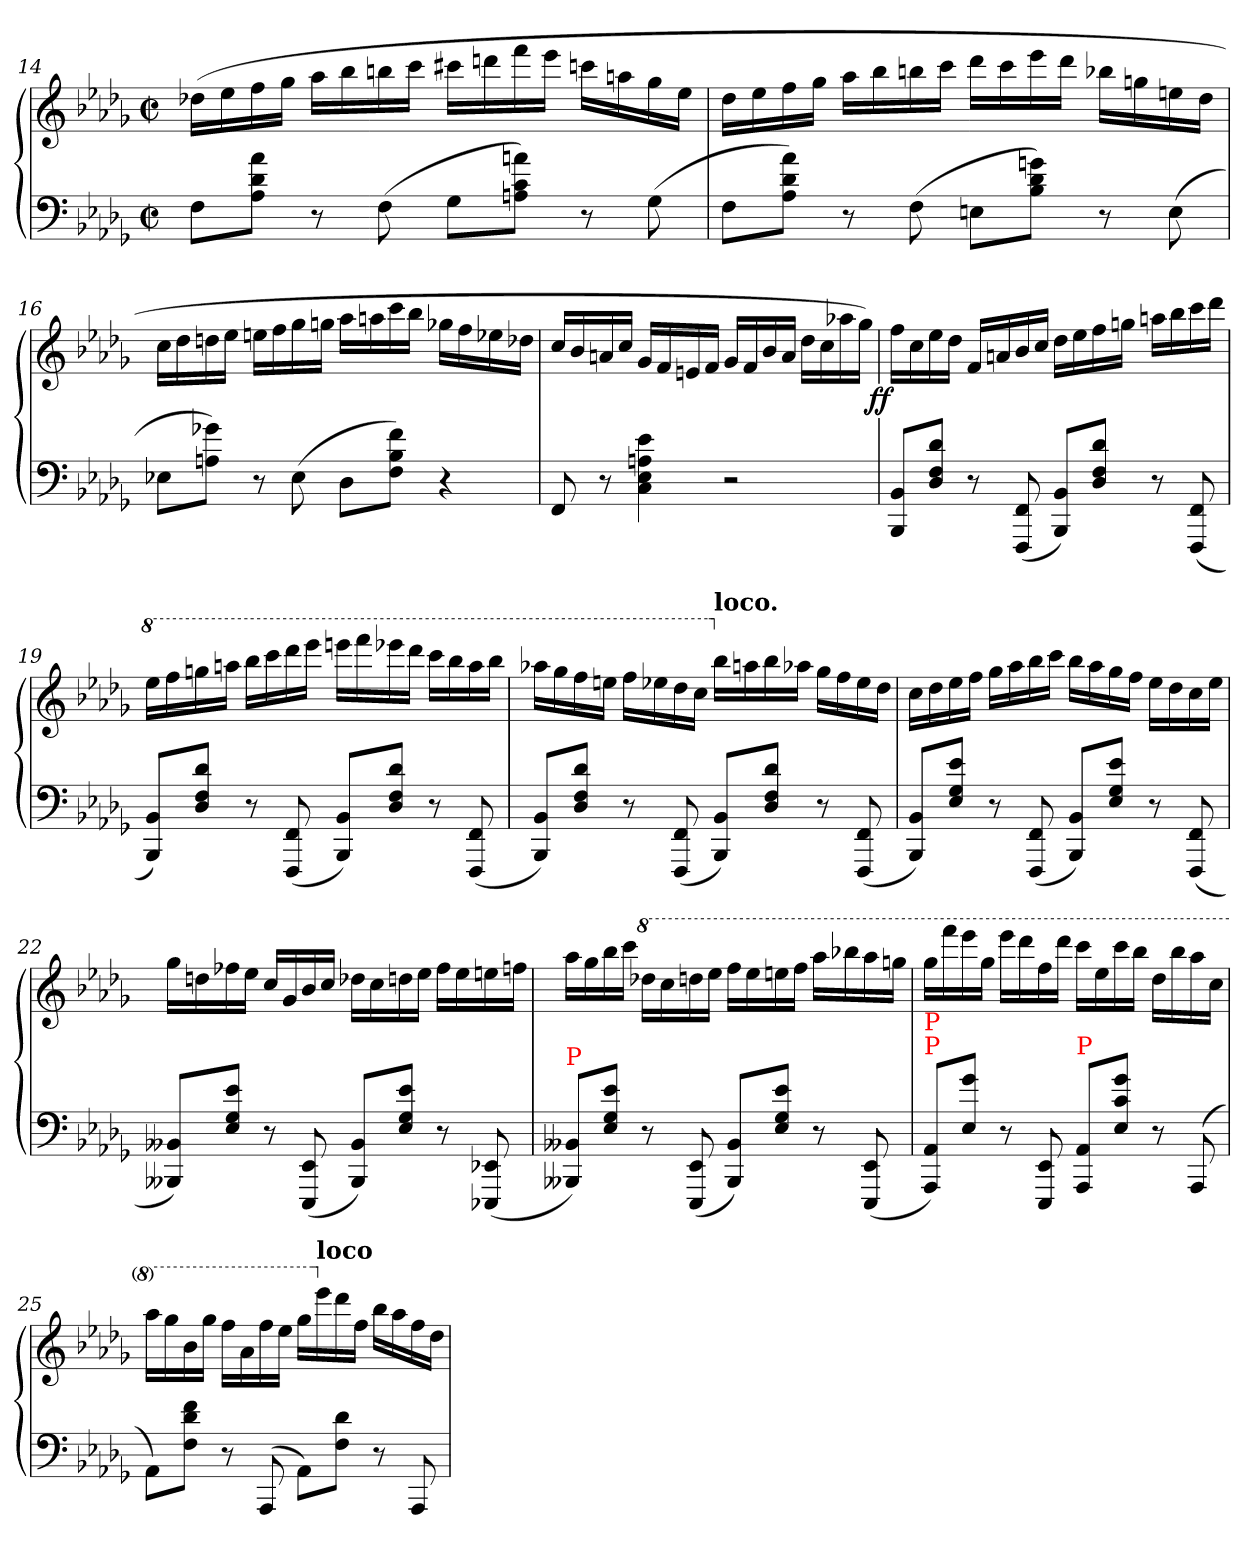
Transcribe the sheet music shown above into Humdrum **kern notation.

**kern	**kern	**dynam
*part1	*part1	*part1
*staff2	*staff1	*staff1/2
*clefF4	*clefG2	*
*k[b-e-a-d-g-]	*k[b-e-a-d-g-]	*
*b-:	*b-:	*
*M2/2	*M2/2	*
*met(c|)	*met(c|)	*
=14	=14	=14
8FL	(>16dd-XLL	.
.	16ee-	.
8a- 8d- 8A-J	16ff	.
.	16gg-JJ	.
8r	16aa-LL	.
.	16bb-	.
(>8F	16bbn	.
.	16cccJJ	.
8G-L	16ccc#XLL	.
.	16dddn	.
8an 8c 8AnJ)	16fff	.
.	16eee-JJ	.
8r	16cccnLL	.
.	16aan	.
(>8G-	16gg-	.
.	16ee-JJ	.
=15	=15	=15
8FL	16dd-LL	.
.	16ee-	.
8a- 8d- 8A-J)	16ff	.
.	16gg-JJ	.
8r	16aa-LL	.
.	16bb-	.
(>8F	16bbn	.
.	16cccJJ	.
8EnL	16ddd-LL	.
.	16ccc	.
8gn 8d- 8B-J)	16eee-	.
.	16ddd-JJ	.
8r	16bb-XLL	.
.	16ggn	.
(>8E	16een	.
.	16dd-JJ	.
=16	=16	=16
8E-XL	16ccLL	.
.	16dd-	.
8g-X 8AnJ)	16ddn	.
.	16ee-JJ	.
8r	16eenLL	.
.	16ff	.
(>8E-	16gg-	.
.	16ggnJJ	.
8D-L	16aa-LL	.
.	16aan	.
8f 8B- 8FJ)	16ccc	.
.	16bb-JJ	.
4r	16gg-XLL	.
.	16ff	.
.	16ee-X	.
.	16dd-XJJ	.
=17	=17	=17
8FF	16cc/LL	.
.	16b-	.
8r	16an	.
.	16ccJJ	.
4e- 4An 4E- 4C	16g-LL	.
.	16f	.
.	16en	.
.	16fJJ	.
2r	16g-LL	.
.	16f	.
.	16b-	.
.	16aJJ	.
.	16dd-LL	.
.	16cc	.
.	16aa-X	.
.	16gg-JJ)	.
=18	=18	=18
!	!	!LO:DY:rj
8BB- 8BBB-L	16ffLL	ff
.	16cc	.
8d- 8F 8D-J	16ee-	.
.	16dd-JJ	.
8r	16fLL	.
.	16an	.
(<8FF 8FFF	16b-	.
.	16ccJJ	.
8BB- 8BBB-L)	16dd-LL	.
.	16ee-	.
8d- 8F 8D-J	16ff	.
.	16ggnJJ	.
8r	16aanLL	.
.	16bb-	.
(<8FF 8FFF	16ccc	.
.	16ddd-JJ	.
=19	=19	=19
*	*8va	*
8BB- 8BBB-L)	16eee-LL	.
.	16fff	.
8d- 8F 8D-J	16gggn	.
.	16aaanJJ	.
8r	16bbb-LL	.
.	16cccc	.
(<8FF 8FFF	16dddd-	.
.	16eeee-JJ	.
8BB- 8BBB-L)	16eeeenLL	.
.	16ffff	.
8d- 8F 8D-J	16eeee-X	.
.	16dddd-JJ	.
8r	16ccccLL	.
.	16bbb-	.
(<8FF 8FFF	16aaa	.
.	16bbb-JJ	.
=20	=20	=20
8BB- 8BBB-L)	16aaa-XLL	.
.	16ggg-	.
8d- 8F 8D-J	16fff	.
.	16eeenJJ	.
8r	16fffLL	.
.	16eee-X	.
(<8FF 8FFF	16ddd-	.
.	16cccJJ	.
*	*X8va	*
!	!LO:TX:a:B:t=loco.	!
8BB- 8BBB-L)	16bb-\LL	.
.	16aan	.
8d- 8F 8D-J	16bb-	.
.	16aa-XJJ	.
8r	16gg-LL	.
.	16ff	.
(<8FF 8FFF	16ee-	.
.	16dd-JJ	.
=21	=21	=21
8BB- 8BBB-L)	16ccLL	.
.	16dd-	.
8e- 8G- 8E-J	16ee-	.
.	16ffJJ	.
8r	16gg-LL	.
.	16aa-	.
(<8FF 8FFF	16bb-	.
.	16cccJJ	.
8BB- 8BBB-L)	16bb-LL	.
.	16aa-	.
8e- 8G- 8E-J	16gg-	.
.	16ffJJ	.
8r	16ee-LL	.
.	16dd-	.
(<8FF 8FFF	16cc	.
.	16ee-JJ	.
=22	=22	=22
8BB--X 8BBB--XL)	16gg-LL	.
.	16ddn	.
8e- 8G- 8E-J	16ff-X	.
.	16ee-JJ	.
8r	16ccLL	.
.	16g-	.
(<8EE- 8EEE-	16b-	.
.	16ccJJ	.
8BB-- 8BBB--L)	16dd-XLL	.
.	16cc	.
8e- 8G- 8E-J	16ddn	.
.	16ee-JJ	.
8r	16ff-LL	.
.	16ee-	.
(<8EE-X 8EEE-X	16een	.
.	16ffnJJ	.
=23	=23	=23
!LO:TX:a:color=red:t=P	!	!
8BB--X 8BBB--XL)	16aa-LL	.
.	16gg-	.
8e- 8G- 8E-J	16bb-	.
.	16cccJJ	.
*	*8va	*
8r	16ddd-XLL	.
.	16ccc	.
(<8EE- 8EEE-	16dddn	.
.	16eee-JJ	.
8BB-- 8BBB--L)	16fffLL	.
.	16eee-	.
8e- 8G- 8E-J	16eeen	.
.	16fffJJ	.
8r	16aaa-LL	.
.	16bbb-X	.
(<8EE- 8EEE-	16aaa-	.
.	16gggnJJ	.
=24	=24	=24
!LO:TX:a:color=red:t=P	!	!
!LO:TX:a:color=red:t=P	!	!
8AA-/ 8AAA-/L)	16ggg-LL	.
.	16ffff	.
8g-\ 8E-\J	16eeee-	.
.	16ggg-JJ	.
8r	16eeee-LL	.
.	16dddd-	.
8EE- 8EEE-	16fff	.
.	16dddd-JJ	.
!LO:TX:a:color=red:t=P	!	!
8AA-/ 8AAA-/L	16ccccLL	.
.	16eee-	.
8g-\ 8c\ 8E-\J	16cccc	.
.	16bbb-JJ	.
8r	16ddd-LL	.
.	16bbb-	.
(>8AAA-	16aaa-	.
.	16cccJJ	.
=25	=25	=25
8AA-\L)	16aaa-LL	.
.	16ggg-	.
8f 8d- 8FJ	16bb-	.
.	16ggg-JJ	.
8r	16fffLL	.
.	16aa-	.
(>8AAA-	16fff	.
.	16eee-JJ	.
8AA-L)	16ggg-LL	.
*	*X8va	*
!	!LO:TX:a:B:t=loco	!
.	16eee-	.
8d- 8FJ	16ddd-	.
.	16ffJJ	.
8r	16bb-LL	.
.	16aa-	.
8AAA-	16ff	.
.	16dd-JJ	.
=	=	=
*-	*-	*-
